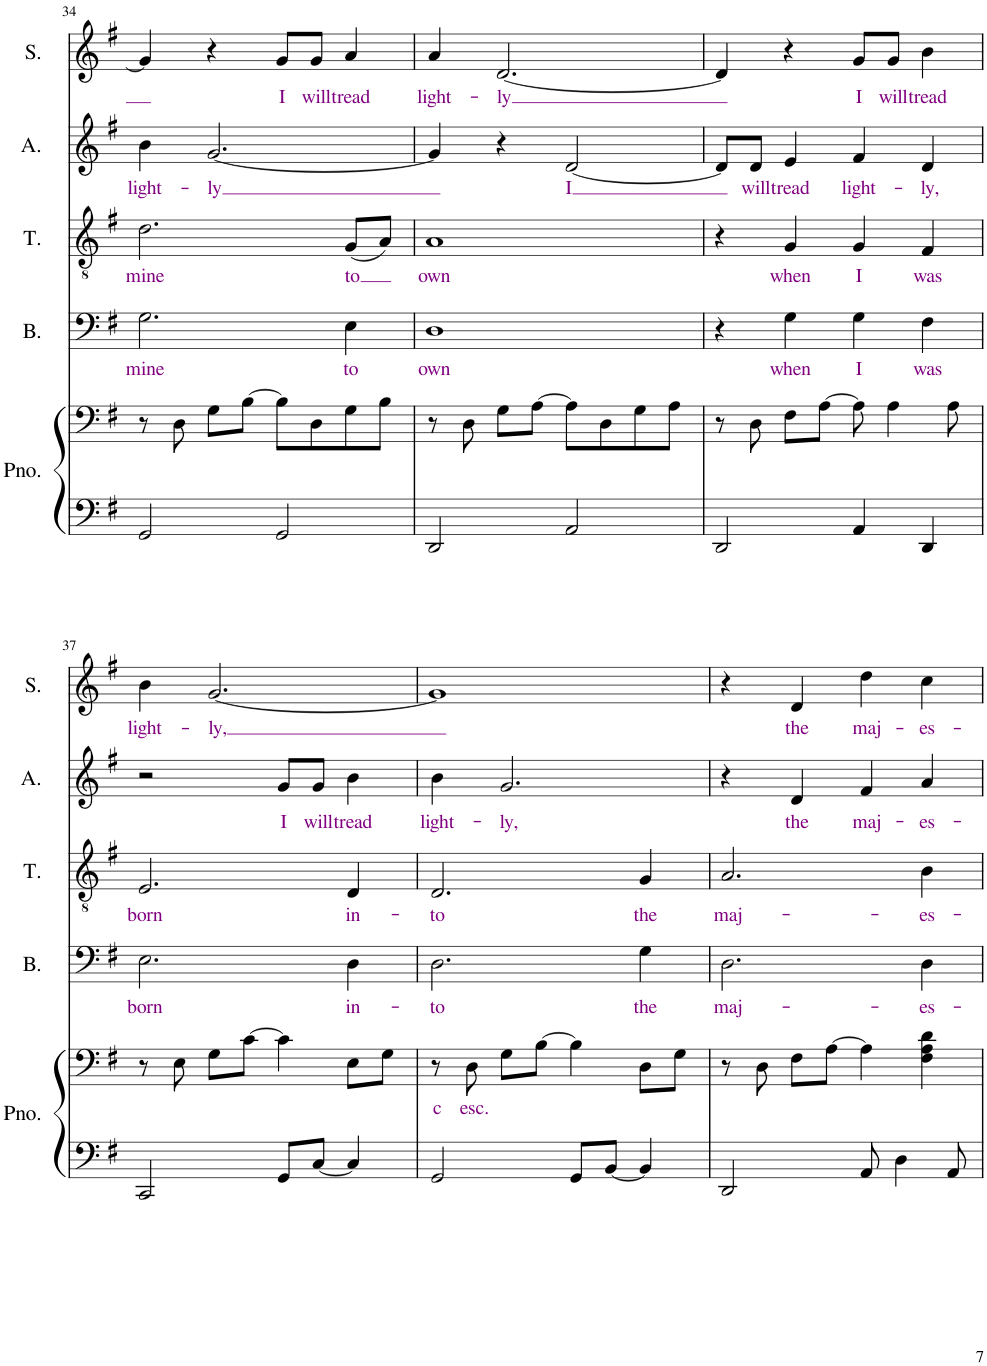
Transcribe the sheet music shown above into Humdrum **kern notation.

**kern	**kern	**text	**kern	**text	**kern	**text	**kern	**text	**kern	**text
*part5	*part5	*part5	*part4	*part4	*part3	*part3	*part2	*part2	*part1	*part1
*staff6	*staff5	*staff5	*staff4	*staff4	*staff3	*staff3	*staff2	*staff2	*staff1	*staff1
*I"Piano	*	*	*I"Bass	*	*I"Tenor	*	*I"Alto	*	*I"Soprano	*
*I'Pno.	*	*	*I'B.	*	*I'T.	*	*I'A.	*	*I'S.	*
!!LO:PB:g=z
*clefF4	*clefF4	*	*clefF4	*	*clefGv2	*	*clefG2	*	*clefG2	*
*k[f#]	*k[f#]	*	*k[f#]	*	*k[f#]	*	*k[f#]	*	*k[f#]	*
*M2/2	*M2/2	*	*M2/2	*	*M2/2	*	*M2/2	*	*M2/2	*
=34	=34	=34	=34	=34	=34	=34	=34	=34	=34	=34
!	!	!	!	!LO:LY:b:color=#800080	!	!LO:LY:b:color=#800080	!	!LO:LY:b:color=#800080	!	!
2GG/	8r	.	2.G\	mine	2.d\	mine	4b\	light-	4g/]	.
.	8D\	.	.	.	.	.	.	.	.	.
!	!	!	!	!	!	!	!	!LO:LY:b:color=#800080	!	!
.	8G\L	.	.	.	.	.	[2.g/	-ly	4r	.
.	[8B\J	.	.	.	.	.	.	.	.	.
!	!	!	!	!	!	!	!	!	!	!LO:LY:b:color=#800080
2GG/	8B\L]	.	.	.	.	.	.	.	8g/L	I
!	!	!	!	!	!	!	!	!	!	!LO:LY:b:color=#800080
.	8D\	.	.	.	.	.	.	.	8g/J	will
!	!	!	!	!LO:LY:b:color=#800080	!	!LO:LY:b:color=#800080	!	!	!	!LO:LY:b:color=#800080
.	8G\	.	4E\	to	(8G/L	to	.	.	4a/	tread
.	8B\J	.	.	.	8A/J)	.	.	.	.	.
=35	=35	=35	=35	=35	=35	=35	=35	=35	=35	=35
!	!	!	!	!LO:LY:b:color=#800080	!	!LO:LY:b:color=#800080	!	!	!	!LO:LY:b:color=#800080
2DD/	8r	.	1D	own	1A	own	4g/]	.	4a/	light-
.	8D\	.	.	.	.	.	.	.	.	.
!	!	!	!	!	!	!	!	!	!	!LO:LY:b:color=#800080
.	8G\L	.	.	.	.	.	4r	.	[2.d/	-ly
.	[8A\J	.	.	.	.	.	.	.	.	.
!	!	!	!	!	!	!	!	!LO:LY:b:color=#800080	!	!
2AA/	8A\L]	.	.	.	.	.	[2d/	I	.	.
.	8D\	.	.	.	.	.	.	.	.	.
.	8G\	.	.	.	.	.	.	.	.	.
.	8A\J	.	.	.	.	.	.	.	.	.
=36	=36	=36	=36	=36	=36	=36	=36	=36	=36	=36
2DD/	8r	.	4r	.	4r	.	8d/L]	.	4d/]	.
!	!	!	!	!	!	!	!	!LO:LY:b:color=#800080	!	!
.	8D\	.	.	.	.	.	8d/J	will	.	.
!	!	!	!	!LO:LY:b:color=#800080	!	!LO:LY:b:color=#800080	!	!LO:LY:b:color=#800080	!	!
.	8F#\L	.	4G\	when	4G/	when	4e/	tread	4r	.
.	[8A\J	.	.	.	.	.	.	.	.	.
!	!	!	!	!LO:LY:b:color=#800080	!	!LO:LY:b:color=#800080	!	!LO:LY:b:color=#800080	!	!LO:LY:b:color=#800080
4AA/	8A\]	.	4G\	I	4G/	I	4f#/	light-	8g/L	I
!	!	!	!	!	!	!	!	!	!	!LO:LY:b:color=#800080
.	4A\	.	.	.	.	.	.	.	8g/J	will
!	!	!	!	!LO:LY:b:color=#800080	!	!LO:LY:b:color=#800080	!	!LO:LY:b:color=#800080	!	!LO:LY:b:color=#800080
4DD/	.	.	4F#\	was	4F#/	was	4d/	-ly,	4b\	tread
.	8A\	.	.	.	.	.	.	.	.	.
!!LO:LB:g=z
=37	=37	=37	=37	=37	=37	=37	=37	=37	=37	=37
!	!	!	!	!LO:LY:b:color=#800080	!	!LO:LY:b:color=#800080	!	!	!	!LO:LY:b:color=#800080
2CC/	8r	.	2.E\	born	2.E/	born	2r	.	4b\	light-
.	8E\	.	.	.	.	.	.	.	.	.
!	!	!	!	!	!	!	!	!	!	!LO:LY:b:color=#800080
.	8G\L	.	.	.	.	.	.	.	[2.g/	-ly,
.	[8c\J	.	.	.	.	.	.	.	.	.
!	!	!	!	!	!	!	!	!LO:LY:b:color=#800080	!	!
8GG/L	4c\]	.	.	.	.	.	8g/L	I	.	.
!	!	!	!	!	!	!	!	!LO:LY:b:color=#800080	!	!
[8C/J	.	.	.	.	.	.	8g/J	will	.	.
!	!	!	!	!LO:LY:b:color=#800080	!	!LO:LY:b:color=#800080	!	!LO:LY:b:color=#800080	!	!
4C/]	8E\L	.	4D\	in-	4D/	in-	4b\	tread	.	.
.	8G\J	.	.	.	.	.	.	.	.	.
=38	=38	=38	=38	=38	=38	=38	=38	=38	=38	=38
!	!	!LO:LY:b:color=#800080	!	!LO:LY:b:color=#800080	!	!LO:LY:b:color=#800080	!	!LO:LY:b:color=#800080	!	!
2GG/	8r	c	2.D\	-to	2.D/	-to	4b\	light-	1g]	.
!	!	!LO:LY:b:color=#800080	!	!	!	!	!	!	!	!
.	8D\	esc.	.	.	.	.	.	.	.	.
!	!	!	!	!	!	!	!	!LO:LY:b:color=#800080	!	!
.	8G\L	.	.	.	.	.	2.g/	-ly,	.	.
.	[8B\J	.	.	.	.	.	.	.	.	.
8GG/L	4B\]	.	.	.	.	.	.	.	.	.
[8BB/J	.	.	.	.	.	.	.	.	.	.
!	!	!	!	!LO:LY:b:color=#800080	!	!LO:LY:b:color=#800080	!	!	!	!
4BB/]	8D\L	.	4G\	the	4G/	the	.	.	.	.
.	8G\J	.	.	.	.	.	.	.	.	.
=39	=39	=39	=39	=39	=39	=39	=39	=39	=39	=39
!	!	!	!	!LO:LY:b:color=#800080	!	!LO:LY:b:color=#800080	!	!	!	!
2DD/	8r	.	2.D\	maj-	2.A/	maj-	4r	.	4r	.
.	8D\	.	.	.	.	.	.	.	.	.
!	!	!	!	!	!	!	!	!LO:LY:b:color=#800080	!	!LO:LY:b:color=#800080
.	8F#\L	.	.	.	.	.	4d/	the	4d/	the
.	[8A\J	.	.	.	.	.	.	.	.	.
!	!	!	!	!	!	!	!	!LO:LY:b:color=#800080	!	!LO:LY:b:color=#800080
8AA/	4A\]	.	.	.	.	.	4f#/	maj-	4dd\	maj-
4D\	.	.	.	.	.	.	.	.	.	.
!	!	!	!	!LO:LY:b:color=#800080	!	!LO:LY:b:color=#800080	!	!LO:LY:b:color=#800080	!	!LO:LY:b:color=#800080
.	4F#\ 4A\ 4d\	.	4D\	-es-	4B\	-es-	4a/	-es-	4cc\	-es-
8AA/	.	.	.	.	.	.	.	.	.	.
=	=	=	=	=	=	=	=	=	=	=
*-	*-	*-	*-	*-	*-	*-	*-	*-	*-	*-
